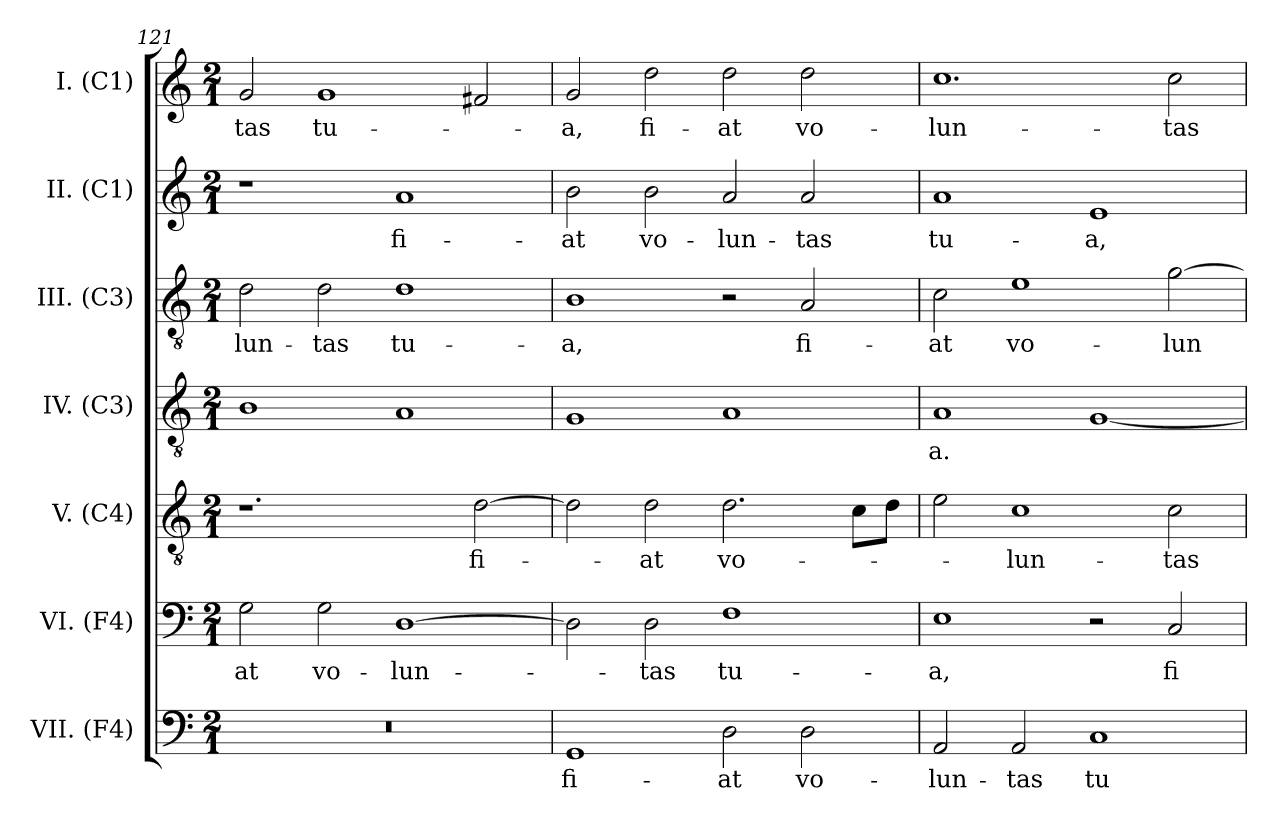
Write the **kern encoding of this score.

**kern	**text	**kern	**text	**kern	**text	**kern	**text	**kern	**text	**kern	**text	**kern	**text
*part7	*part7	*part6	*part6	*part5	*part5	*part4	*part4	*part3	*part3	*part2	*part2	*part1	*part1
*staff7	*staff7	*staff6	*staff6	*staff5	*staff5	*staff4	*staff4	*staff3	*staff3	*staff2	*staff2	*staff1	*staff1
*I"VII. (F4)	*	*I"VI. (F4)	*	*I"V. (C4)	*	*I"IV. (C3)	*	*I"III. (C3)	*	*I"II. (C1)	*	*I"I. (C1)	*
*I'VII.	*	*I'VI.	*	*I'V.	*	*I'IV.	*	*I'III.	*	*I'II.	*	*I'I.	*
*clefF4	*	*clefF4	*	*clefGv2	*	*clefGv2	*	*clefGv2	*	*clefG2	*	*clefG2	*
*	*	*	*	*ITrd7c12	*	*	*	*	*	*	*	*	*
*k[]	*	*k[]	*	*k[]	*	*k[]	*	*k[]	*	*k[]	*	*k[]	*
*C:	*	*C:	*	*C:	*	*C:	*	*C:	*	*C:	*	*C:	*
*M2/1	*	*M2/1	*	*M2/1	*	*M2/1	*	*M2/1	*	*M2/1	*	*M2/1	*
=121	=121	=121	=121	=121	=121	=121	=121	=121	=121	=121	=121	=121	=121
!LO:N:vis=1	!	!	!	!	!	!	!	!	!	!	!	!	!
!	!	!	!LO:LY:b:color=#000000	!	!	!	!	!	!	!	!	!	!
!	!	!	!	!	!	!	!	!	!LO:LY:b:color=#000000	!	!	!	!
!	!	!	!	!	!	!	!	!	!	!	!	!	!LO:LY:b:color=#000000
0r	.	2Gi\	-at	1.r	.	1Bi	.	2di\	-lun-	1r	.	2gi/	-tas
!	!	!	!LO:LY:b:color=#000000	!	!	!	!	!	!	!	!	!	!
!	!	!	!	!	!	!	!	!	!LO:LY:b:color=#000000	!	!	!	!
!	!	!	!	!	!	!	!	!	!	!	!	!	!LO:LY:b:color=#000000
.	.	2Gi\	vo-	.	.	.	.	2di\	-tas	.	.	1gi	tu-
!	!	!	!LO:LY:b:color=#000000	!	!	!	!	!	!	!	!	!	!
!	!	!	!	!	!	!	!	!	!LO:LY:b:color=#000000	!	!	!	!
!	!	!	!	!	!	!	!	!	!	!	!LO:LY:b:color=#000000	!	!
.	.	[1Di	-lun-	.	.	1Ai	.	1di	tu-	1ai	fi-	.	.
!	!	!	!	!	!LO:LY:b:color=#000000	!	!	!	!	!	!	!	!
.	.	.	.	[2Di\	fi-	.	.	.	.	.	.	2f#Xi/	.
=122	=122	=122	=122	=122	=122	=122	=122	=122	=122	=122	=122	=122	=122
!	!LO:LY:b:color=#000000	!	!	!	!	!	!	!	!	!	!	!	!
!	!	!	!	!	!	!	!	!	!LO:LY:b:color=#000000	!	!	!	!
!	!	!	!	!	!	!	!	!	!	!	!LO:LY:b:color=#000000	!	!
!	!	!	!	!	!	!	!	!	!	!	!	!	!LO:LY:b:color=#000000
1GGi	fi-	2Di\]	.	2Di\]	.	1Gi	.	1Bi	-a,	2bi\	-at	2gi/	-a,
!	!	!	!LO:LY:b:color=#000000	!	!	!	!	!	!	!	!	!	!
!	!	!	!	!	!LO:LY:b:color=#000000	!	!	!	!	!	!	!	!
!	!	!	!	!	!	!	!	!	!	!	!LO:LY:b:color=#000000	!	!
!	!	!	!	!	!	!	!	!	!	!	!	!	!LO:LY:b:color=#000000
.	.	2Di\	-tas	2Di\	-at	.	.	.	.	2bi\	vo-	2ddi\	fi-
!	!LO:LY:b:color=#000000	!	!	!	!	!	!	!	!	!	!	!	!
!	!	!	!LO:LY:b:color=#000000	!	!	!	!	!	!	!	!	!	!
!	!	!	!	!	!LO:LY:b:color=#000000	!	!	!	!	!	!	!	!
!	!	!	!	!	!	!	!	!	!	!	!LO:LY:b:color=#000000	!	!
!	!	!	!	!	!	!	!	!	!	!	!	!	!LO:LY:b:color=#000000
2Di\	-at	1Fi	tu-	2.Di\	vo-	1Ai	.	2r	.	2ai/	-lun-	2ddi\	-at
!	!LO:LY:b:color=#000000	!	!	!	!	!	!	!	!	!	!	!	!
!	!	!	!	!	!	!	!	!	!LO:LY:b:color=#000000	!	!	!	!
!	!	!	!	!	!	!	!	!	!	!	!LO:LY:b:color=#000000	!	!
!	!	!	!	!	!	!	!	!	!	!	!	!	!LO:LY:b:color=#000000
2Di\	vo-	.	.	.	.	.	.	2Ai/	fi-	2ai/	-tas	2ddi\	vo-
.	.	.	.	8Ci\L	.	.	.	.	.	.	.	.	.
.	.	.	.	8Di\J	.	.	.	.	.	.	.	.	.
!!LO:LB:g=z
=123	=123	=123	=123	=123	=123	=123	=123	=123	=123	=123	=123	=123	=123
!	!LO:LY:b:color=#000000	!	!	!	!	!	!	!	!	!	!	!	!
!	!	!	!LO:LY:b:color=#000000	!	!	!	!	!	!	!	!	!	!
!	!	!	!	!	!	!	!LO:LY:b:color=#000000	!	!	!	!	!	!
!	!	!	!	!	!	!	!	!	!LO:LY:b:color=#000000	!	!	!	!
!	!	!	!	!	!	!	!	!	!	!	!LO:LY:b:color=#000000	!	!
!	!	!	!	!	!	!	!	!	!	!	!	!	!LO:LY:b:color=#000000
2AAi/	-lun-	1Ei	-a,	2Ei\	.	1Ai	-a.	2ci\	-at	1ai	tu-	1.cci	-lun-
!	!LO:LY:b:color=#000000	!	!	!	!	!	!	!	!	!	!	!	!
!	!	!	!	!	!LO:LY:b:color=#000000	!	!	!	!	!	!	!	!
!	!	!	!	!	!	!	!	!	!LO:LY:b:color=#000000	!	!	!	!
2AAi/	-tas	.	.	1Ci	-lun-	.	.	1ei	vo-	.	.	.	.
!	!LO:LY:b:color=#000000	!	!	!	!	!	!	!	!	!	!	!	!
!	!	!	!	!	!	!	!	!	!	!	!LO:LY:b:color=#000000	!	!
1Ci	tu-	2r	.	.	.	[1Gi	.	.	.	1ei	-a,	.	.
!	!	!	!LO:LY:b:color=#000000	!	!	!	!	!	!	!	!	!	!
!	!	!	!	!	!LO:LY:b:color=#000000	!	!	!	!	!	!	!	!
!	!	!	!	!	!	!	!	!	!LO:LY:b:color=#000000	!	!	!	!
!	!	!	!	!	!	!	!	!	!	!	!	!	!LO:LY:b:color=#000000
.	.	2Ci/	fi-	2Ci\	-tas	.	.	[2gi\	-lun-	.	.	2cci\	-tas
=	=	=	=	=	=	=	=	=	=	=	=	=	=
*-	*-	*-	*-	*-	*-	*-	*-	*-	*-	*-	*-	*-	*-
